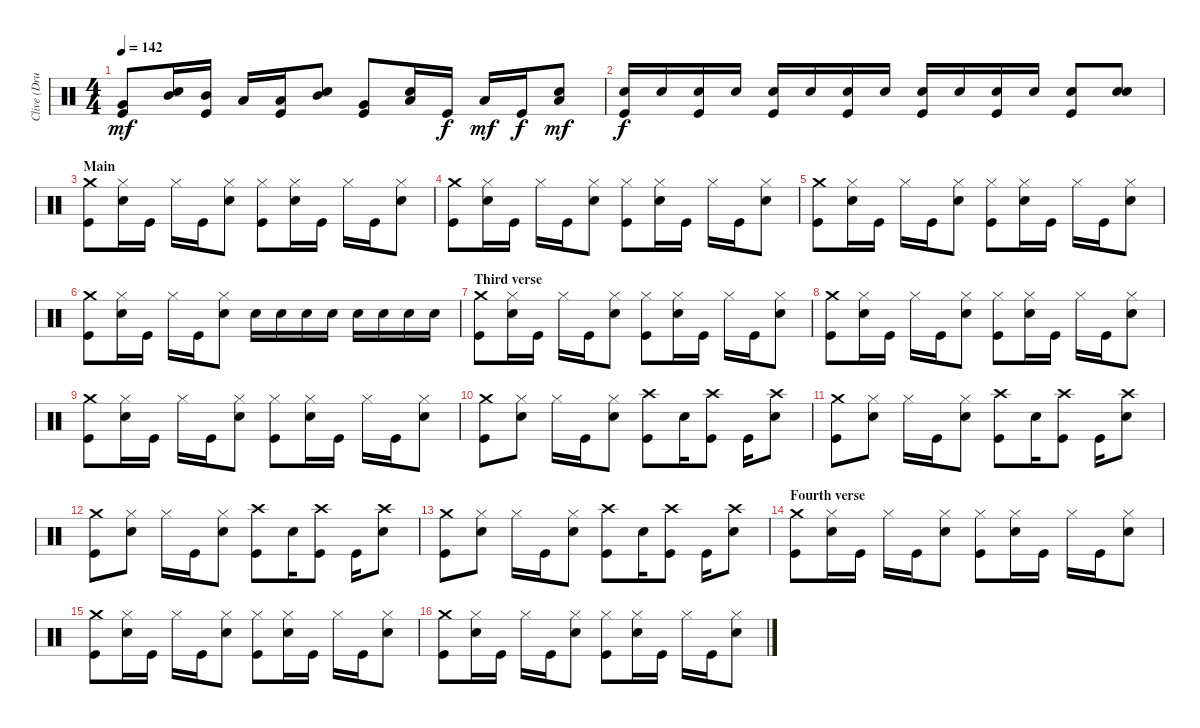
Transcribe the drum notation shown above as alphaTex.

\track ("Clive (Drums)" "Clive (Dru") {instrument percussion}
\staff {score}
\articulation defaults
\ts (4 4)
\tempo 142
\clef neutral
\ks c
("Very Low Tom (hit)" "Kick (hit)").8{dy mf} ("Mid Tom (hit)" "Snare (hit) 2").16 ("Mid Tom (hit)" "Kick (hit)").16 "Low Tom (hit)".16 ("Low Tom (hit)" "Kick (hit)").16 ("Mid Tom (hit)" "Snare (hit) 2").8 ("Very Low Tom (hit)" "Kick (hit)").8 ("Low Tom (hit)" "Snare (hit) 2").16 "Kick (hit)".16{dy f} "Low Tom (hit)".16{dy mf} "Kick (hit)".16{dy f} ("Low Tom (hit)" "Snare (hit) 2").8{dy mf} |
("Snare (hit) 2" "Kick (hit)").16{dy f} "Snare (hit) 2".16 ("Snare (hit) 2" "Kick (hit)").16 "Snare (hit) 2".16 ("Snare (hit) 2" "Kick (hit)").16 "Snare (hit) 2".16 ("Snare (hit) 2" "Kick (hit)").16 "Snare (hit) 2".16 ("Snare (hit) 2" "Kick (hit)").16 "Snare (hit) 2".16 ("Snare (hit) 2" "Kick (hit)").16 "Snare (hit) 2".16 ("Snare (hit) 2" "Kick (hit)").8 ("Snare (hit) 2" "Snare (hit) 2").8{bu 240} |
\section ("" "Main")
("Crash medium (hit)" "Kick (hit)").8 ("Hi-Hat (closed)" "Snare (hit) 2").16 "Kick (hit)".16 "Hi-Hat (closed)".16 "Kick (hit)".16 ("Hi-Hat (closed)" "Snare (hit) 2").8 ("Hi-Hat (closed)" "Kick (hit)").8 ("Hi-Hat (closed)" "Snare (hit) 2").16 "Kick (hit)".16 "Hi-Hat (closed)".16 "Kick (hit)".16 ("Hi-Hat (closed)" "Snare (hit) 2").8 |
("Crash medium (hit)" "Kick (hit)").8 ("Hi-Hat (closed)" "Snare (hit) 2").16 "Kick (hit)".16 "Hi-Hat (closed)".16 "Kick (hit)".16 ("Hi-Hat (closed)" "Snare (hit) 2").8 ("Hi-Hat (closed)" "Kick (hit)").8 ("Hi-Hat (closed)" "Snare (hit) 2").16 "Kick (hit)".16 "Hi-Hat (closed)".16 "Kick (hit)".16 ("Hi-Hat (closed)" "Snare (hit) 2").8 |
("Crash medium (hit)" "Kick (hit)").8 ("Hi-Hat (closed)" "Snare (hit) 2").16 "Kick (hit)".16 "Hi-Hat (closed)".16 "Kick (hit)".16 ("Hi-Hat (closed)" "Snare (hit) 2").8 ("Hi-Hat (closed)" "Kick (hit)").8 ("Hi-Hat (closed)" "Snare (hit) 2").16 "Kick (hit)".16 "Hi-Hat (closed)".16 "Kick (hit)".16 ("Hi-Hat (closed)" "Snare (hit) 2").8 |
("Crash medium (hit)" "Kick (hit)").8 ("Hi-Hat (closed)" "Snare (hit) 2").16 "Kick (hit)".16 "Hi-Hat (closed)".16 "Kick (hit)".16 ("Hi-Hat (closed)" "Snare (hit) 2").8 "Snare (hit) 2".16 "Snare (hit) 2".16 "Snare (hit) 2".16 "Snare (hit) 2".16 "Snare (hit) 2".16 "Snare (hit) 2".16 "Snare (hit) 2".16 "Snare (hit) 2".16 |
\section ("" "Third verse")
("Crash medium (hit)" "Kick (hit)").8 ("Hi-Hat (closed)" "Snare (hit) 2").16 "Kick (hit)".16 "Hi-Hat (closed)".16 "Kick (hit)".16 ("Hi-Hat (closed)" "Snare (hit) 2").8 ("Hi-Hat (closed)" "Kick (hit)").8 ("Hi-Hat (closed)" "Snare (hit) 2").16 "Kick (hit)".16 "Hi-Hat (closed)".16 "Kick (hit)".16 ("Hi-Hat (closed)" "Snare (hit) 2").8 |
("Crash medium (hit)" "Kick (hit)").8 ("Hi-Hat (closed)" "Snare (hit) 2").16 "Kick (hit)".16 "Hi-Hat (closed)".16 "Kick (hit)".16 ("Hi-Hat (closed)" "Snare (hit) 2").8 ("Hi-Hat (closed)" "Kick (hit)").8 ("Hi-Hat (closed)" "Snare (hit) 2").16 "Kick (hit)".16 "Hi-Hat (closed)".16 "Kick (hit)".16 ("Hi-Hat (closed)" "Snare (hit) 2").8 |
("Crash medium (hit)" "Kick (hit)").8 ("Hi-Hat (closed)" "Snare (hit) 2").16 "Kick (hit)".16 "Hi-Hat (closed)".16 "Kick (hit)".16 ("Hi-Hat (closed)" "Snare (hit) 2").8 ("Hi-Hat (closed)" "Kick (hit)").8 ("Hi-Hat (closed)" "Snare (hit) 2").16 "Kick (hit)".16 "Hi-Hat (closed)".16 "Kick (hit)".16 ("Hi-Hat (closed)" "Snare (hit) 2").8 |
("Crash medium (hit)" "Kick (hit)").8 ("Hi-Hat (closed)" "Snare (hit) 2").8 "Hi-Hat (closed)".16 "Kick (hit)".16 ("Hi-Hat (closed)" "Snare (hit) 2").8 ("Crash high (hit)" "Kick (hit)").8 "Snare (hit) 2".16 ("Crash high (hit)" "Kick (hit)").8 "Kick (hit)".16 ("Crash high (hit)" "Snare (hit) 2").8 |
("Crash medium (hit)" "Kick (hit)").8 ("Hi-Hat (closed)" "Snare (hit) 2").8 "Hi-Hat (closed)".16 "Kick (hit)".16 ("Hi-Hat (closed)" "Snare (hit) 2").8 ("Crash high (hit)" "Kick (hit)").8 "Snare (hit) 2".16 ("Crash high (hit)" "Kick (hit)").8 "Kick (hit)".16 ("Crash high (hit)" "Snare (hit) 2").8 |
("Crash medium (hit)" "Kick (hit)").8 ("Hi-Hat (closed)" "Snare (hit) 2").8 "Hi-Hat (closed)".16 "Kick (hit)".16 ("Hi-Hat (closed)" "Snare (hit) 2").8 ("Crash high (hit)" "Kick (hit)").8 "Snare (hit) 2".16 ("Crash high (hit)" "Kick (hit)").8 "Kick (hit)".16 ("Crash high (hit)" "Snare (hit) 2").8 |
("Crash medium (hit)" "Kick (hit)").8 ("Hi-Hat (closed)" "Snare (hit) 2").8 "Hi-Hat (closed)".16 "Kick (hit)".16 ("Hi-Hat (closed)" "Snare (hit) 2").8 ("Crash high (hit)" "Kick (hit)").8 "Snare (hit) 2".16 ("Crash high (hit)" "Kick (hit)").8 "Kick (hit)".16 ("Crash high (hit)" "Snare (hit) 2").8 |
\section ("" "Fourth verse")
("Crash medium (hit)" "Kick (hit)").8 ("Hi-Hat (closed)" "Snare (hit) 2").16 "Kick (hit)".16 "Hi-Hat (closed)".16 "Kick (hit)".16 ("Hi-Hat (closed)" "Snare (hit) 2").8 ("Hi-Hat (closed)" "Kick (hit)").8 ("Hi-Hat (closed)" "Snare (hit) 2").16 "Kick (hit)".16 "Hi-Hat (closed)".16 "Kick (hit)".16 ("Hi-Hat (closed)" "Snare (hit) 2").8 |
("Crash medium (hit)" "Kick (hit)").8 ("Hi-Hat (closed)" "Snare (hit) 2").16 "Kick (hit)".16 "Hi-Hat (closed)".16 "Kick (hit)".16 ("Hi-Hat (closed)" "Snare (hit) 2").8 ("Hi-Hat (closed)" "Kick (hit)").8 ("Hi-Hat (closed)" "Snare (hit) 2").16 "Kick (hit)".16 "Hi-Hat (closed)".16 "Kick (hit)".16 ("Hi-Hat (closed)" "Snare (hit) 2").8 |
("Crash medium (hit)" "Kick (hit)").8 ("Hi-Hat (closed)" "Snare (hit) 2").16 "Kick (hit)".16 "Hi-Hat (closed)".16 "Kick (hit)".16 ("Hi-Hat (closed)" "Snare (hit) 2").8 ("Hi-Hat (closed)" "Kick (hit)").8 ("Hi-Hat (closed)" "Snare (hit) 2").16 "Kick (hit)".16 "Hi-Hat (closed)".16 "Kick (hit)".16 ("Hi-Hat (closed)" "Snare (hit) 2").8
